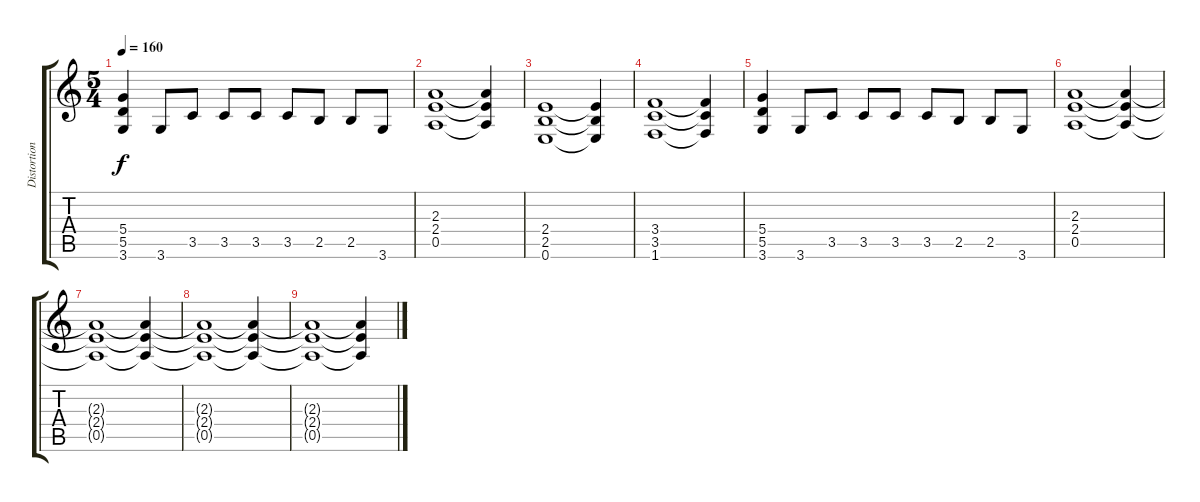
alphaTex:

\track ("Distortion Guitar" "Distortion") {instrument distortionguitar}
\staff {score tabs}
\tuning (E4 B3 G3 D3 A2 E2) {hide}
\ts (5 4)
\tempo 160
\clef g2
\ks c
(5.4 5.5 3.6).4{dy f} 3.6.8 3.5.8 3.5.8 3.5.8 3.5.8 2.5.8 2.5.8 3.6.8 |
(2.3 2.4 0.5).1 (2.3{t} 2.4{t} 0.5{t}).4 |
(2.4 2.5 0.6).1 (2.4{t} 2.5{t} 0.6{t}).4 |
(3.4 3.5 1.6).1 (3.4{t} 3.5{t} 1.6{t}).4 |
(5.4 5.5 3.6).4 3.6.8 3.5.8 3.5.8 3.5.8 3.5.8 2.5.8 2.5.8 3.6.8 |
(2.3 2.4 0.5).1{volume 0} (2.3{t} 2.4{t} 0.5{t}).4 |
(2.3{t} 2.4{t} 0.5{t}).1 (2.3{t} 2.4{t} 0.5{t}).4 |
(2.3{t} 2.4{t} 0.5{t}).1 (2.3{t} 2.4{t} 0.5{t}).4 |
(2.3{t} 2.4{t} 0.5{t}).1 (2.3{t} 2.4{t} 0.5{t}).4
